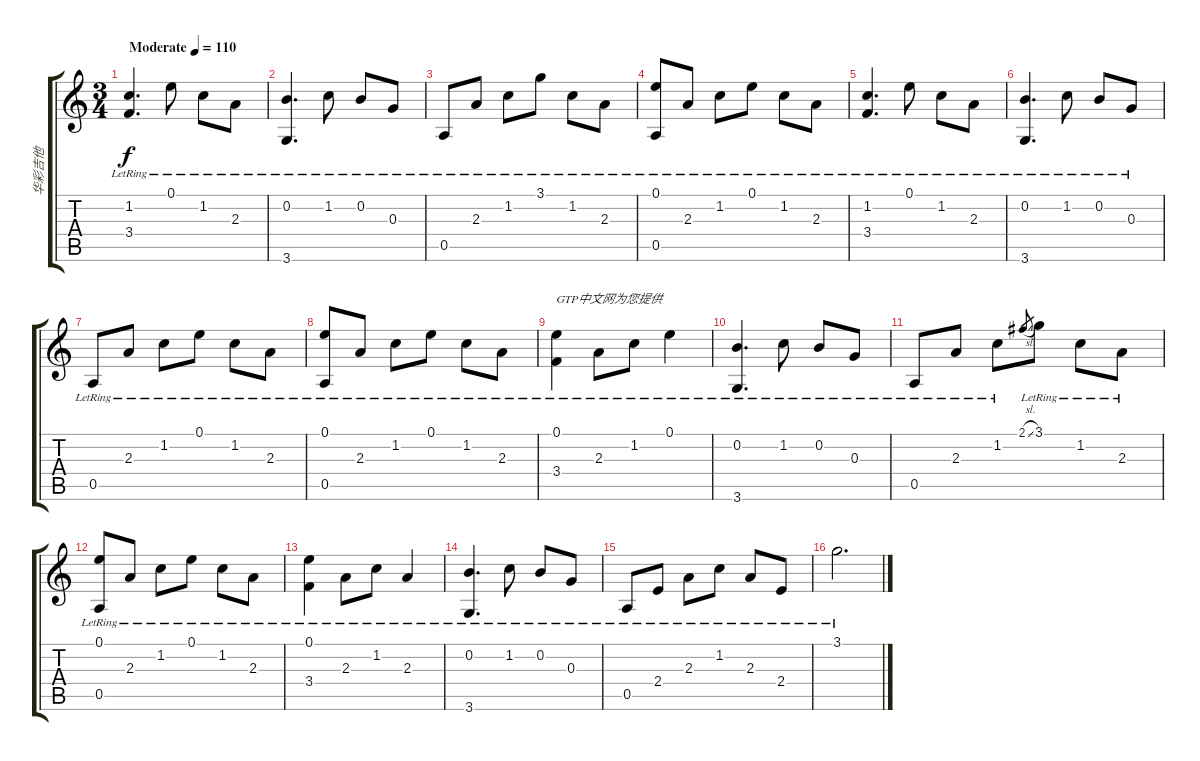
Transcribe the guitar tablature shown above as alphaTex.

\track ("华彩吉他" "华彩吉他") {instrument acousticguitarnylon}
\staff {score tabs}
\tuning (E4 B3 G3 D3 A2 E2) {hide}
\ts (3 4)
\tempo (110 "Moderate")
\clef g2
\ks c
(1.2{lr} 3.4{lr}).4{d dy f instrument acousticguitarnylon} 0.1{lr}.8 1.2{lr}.8 2.3{lr}.8 |
(0.2{lr} 3.6{lr}).4{d} 1.2{lr}.8 0.2{lr}.8 0.3{lr}.8 |
0.5{lr}.8 2.3{lr}.8 1.2{lr}.8 3.1{lr}.8 1.2{lr}.8 2.3{lr}.8 |
(0.1{lr} 0.5{lr}).8 2.3{lr}.8 1.2{lr}.8 0.1{lr}.8 1.2{lr}.8 2.3{lr}.8 |
(1.2{lr} 3.4{lr}).4{d} 0.1{lr}.8 1.2{lr}.8 2.3{lr}.8 |
(0.2{lr} 3.6{lr}).4{d} 1.2{lr}.8 0.2{lr}.8 0.3{lr}.8 |
0.5{lr}.8 2.3{lr}.8 1.2{lr}.8 0.1{lr}.8 1.2{lr}.8 2.3{lr}.8 |
(0.1{lr} 0.5{lr}).8 2.3{lr}.8 1.2{lr}.8 0.1{lr}.8 1.2{lr}.8 2.3{lr}.8 |
(0.1{lr} 3.4{lr}).4{txt "GTP中文网为您提供"} 2.3{lr}.8 1.2{lr}.8 0.1{lr}.4 |
(0.2{lr} 3.6{lr}).4{d} 1.2{lr}.8 0.2{lr}.8 0.3{lr}.8 |
0.5{lr}.8 2.3{lr}.8 1.2{lr}.8 2.1{sl}.8{gr} 3.1{lr}.8 1.2{lr}.8 2.3{lr}.8 |
(0.1{lr} 0.5{lr}).8 2.3{lr}.8 1.2{lr}.8 0.1{lr}.8 1.2{lr}.8 2.3{lr}.8 |
(0.1{lr} 3.4{lr}).4 2.3{lr}.8 1.2{lr}.8 2.3{lr}.4 |
(0.2{lr} 3.6{lr}).4{d} 1.2{lr}.8 0.2{lr}.8 0.3{lr}.8 |
0.5{lr}.8 2.4{lr}.8 2.3{lr}.8 1.2{lr}.8 2.3{lr}.8 2.4{lr}.8 |
3.1{lr}.2{d}
